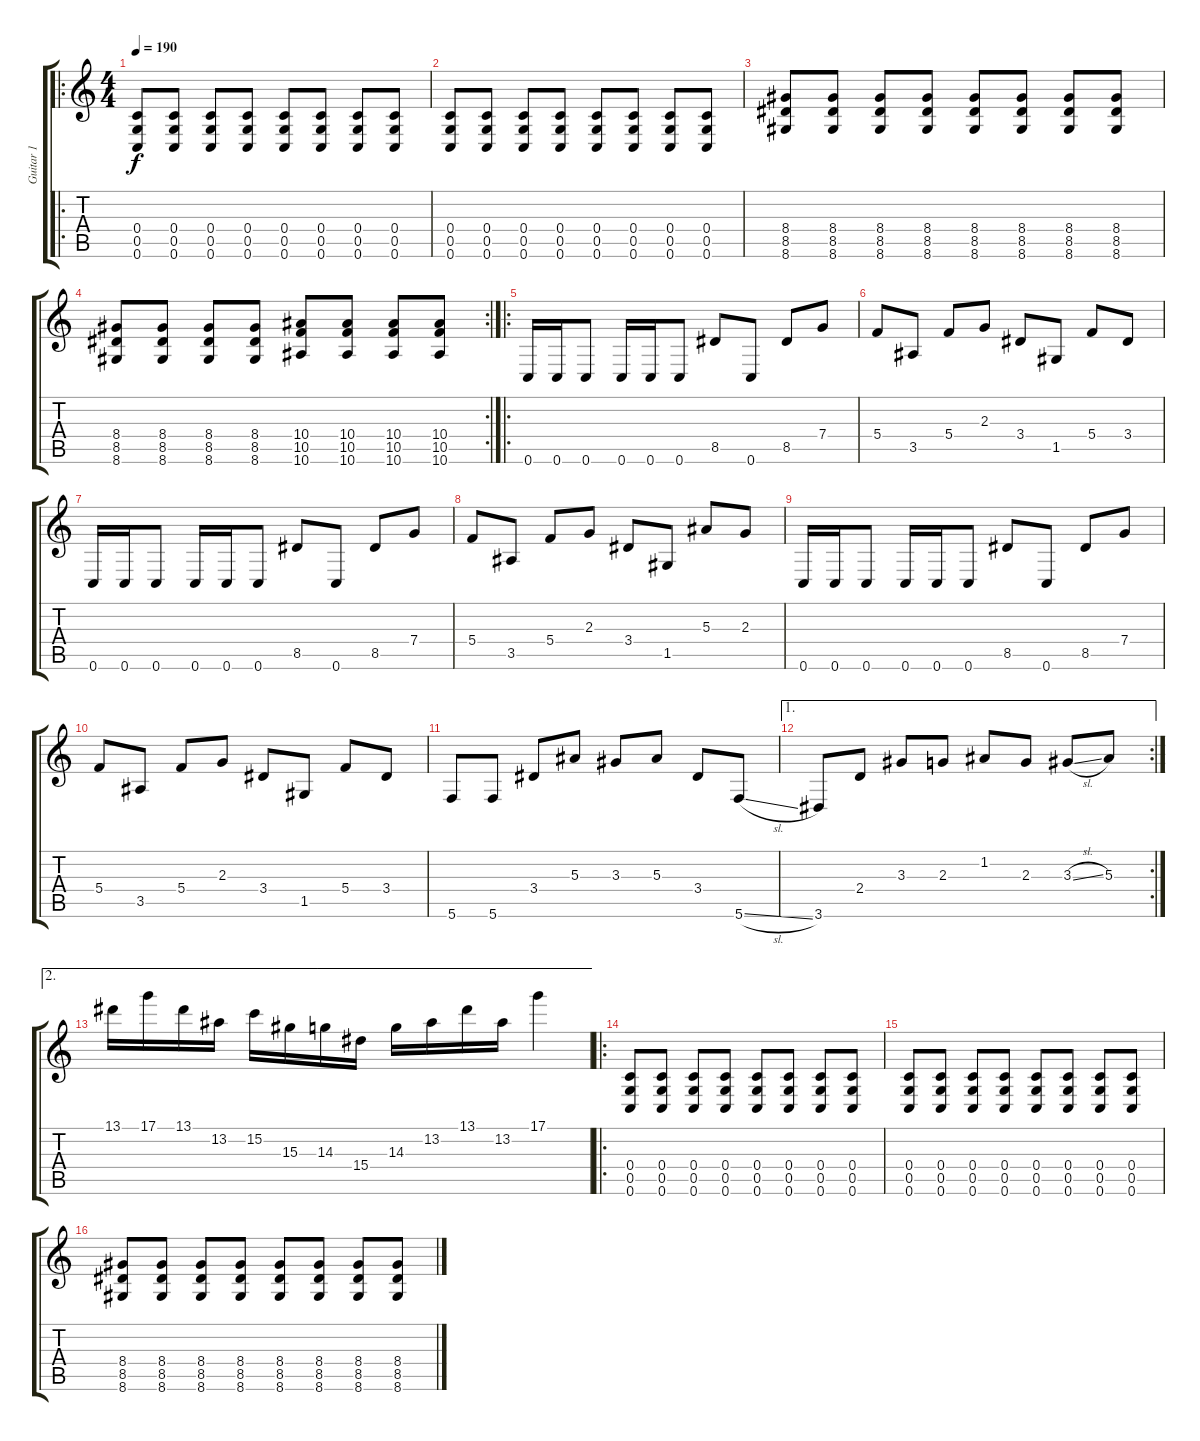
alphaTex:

\track ("Guitar 1" "Guitar 1") {instrument distortionguitar}
\staff {score tabs}
\tuning (D4 A3 F3 C3 G2 C2) {hide}
\ro
\ts (4 4)
\tempo 190
\clef g2
\ks c
(0.4 0.5 0.6).8{dy f} (0.4 0.5 0.6).8 (0.4 0.5 0.6).8 (0.4 0.5 0.6).8 (0.4 0.5 0.6).8 (0.4 0.5 0.6).8 (0.4 0.5 0.6).8 (0.4 0.5 0.6).8 |
(0.4 0.5 0.6).8 (0.4 0.5 0.6).8 (0.4 0.5 0.6).8 (0.4 0.5 0.6).8 (0.4 0.5 0.6).8 (0.4 0.5 0.6).8 (0.4 0.5 0.6).8 (0.4 0.5 0.6).8 |
(8.4 8.5 8.6).8 (8.4 8.5 8.6).8 (8.4 8.5 8.6).8 (8.4 8.5 8.6).8 (8.4 8.5 8.6).8 (8.4 8.5 8.6).8 (8.4 8.5 8.6).8 (8.4 8.5 8.6).8 |
\rc 2
(8.4 8.5 8.6).8 (8.4 8.5 8.6).8 (8.4 8.5 8.6).8 (8.4 8.5 8.6).8 (10.4 10.5 10.6).8 (10.4 10.5 10.6).8 (10.4 10.5 10.6).8 (10.4 10.5 10.6).8 |
\ro
0.6.16 0.6.16 0.6.8 0.6.16 0.6.16 0.6.8 8.5.8 0.6.8 8.5.8 7.4.8 |
5.4.8 3.5.8 5.4.8 2.3.8 3.4.8 1.5.8 5.4.8 3.4.8 |
0.6.16 0.6.16 0.6.8 0.6.16 0.6.16 0.6.8 8.5.8 0.6.8 8.5.8 7.4.8 |
5.4.8 3.5.8 5.4.8 2.3.8 3.4.8 1.5.8 5.3.8 2.3.8 |
0.6.16 0.6.16 0.6.8 0.6.16 0.6.16 0.6.8 8.5.8 0.6.8 8.5.8 7.4.8 |
5.4.8 3.5.8 5.4.8 2.3.8 3.4.8 1.5.8 5.4.8 3.4.8 |
5.6.8 5.6.8 3.4.8 5.3.8 3.3.8 5.3.8 3.4.8 5.6{sl}.8 |
\ae 1
\rc 2
3.6.8 2.4.8 3.3.8 2.3.8 1.2.8 2.3.8 3.3{sl}.8 5.3.8 |
\ae 2
13.1.16 17.1.16 13.1.16 13.2.16 15.2.16 15.3.16 14.3.16 15.4.16 14.3.16 13.2.16 13.1.16 13.2.16 17.1.4 |
\ro
(0.4 0.5 0.6).8 (0.4 0.5 0.6).8 (0.4 0.5 0.6).8 (0.4 0.5 0.6).8 (0.4 0.5 0.6).8 (0.4 0.5 0.6).8 (0.4 0.5 0.6).8 (0.4 0.5 0.6).8 |
(0.4 0.5 0.6).8 (0.4 0.5 0.6).8 (0.4 0.5 0.6).8 (0.4 0.5 0.6).8 (0.4 0.5 0.6).8 (0.4 0.5 0.6).8 (0.4 0.5 0.6).8 (0.4 0.5 0.6).8 |
(8.4 8.5 8.6).8 (8.4 8.5 8.6).8 (8.4 8.5 8.6).8 (8.4 8.5 8.6).8 (8.4 8.5 8.6).8 (8.4 8.5 8.6).8 (8.4 8.5 8.6).8 (8.4 8.5 8.6).8
